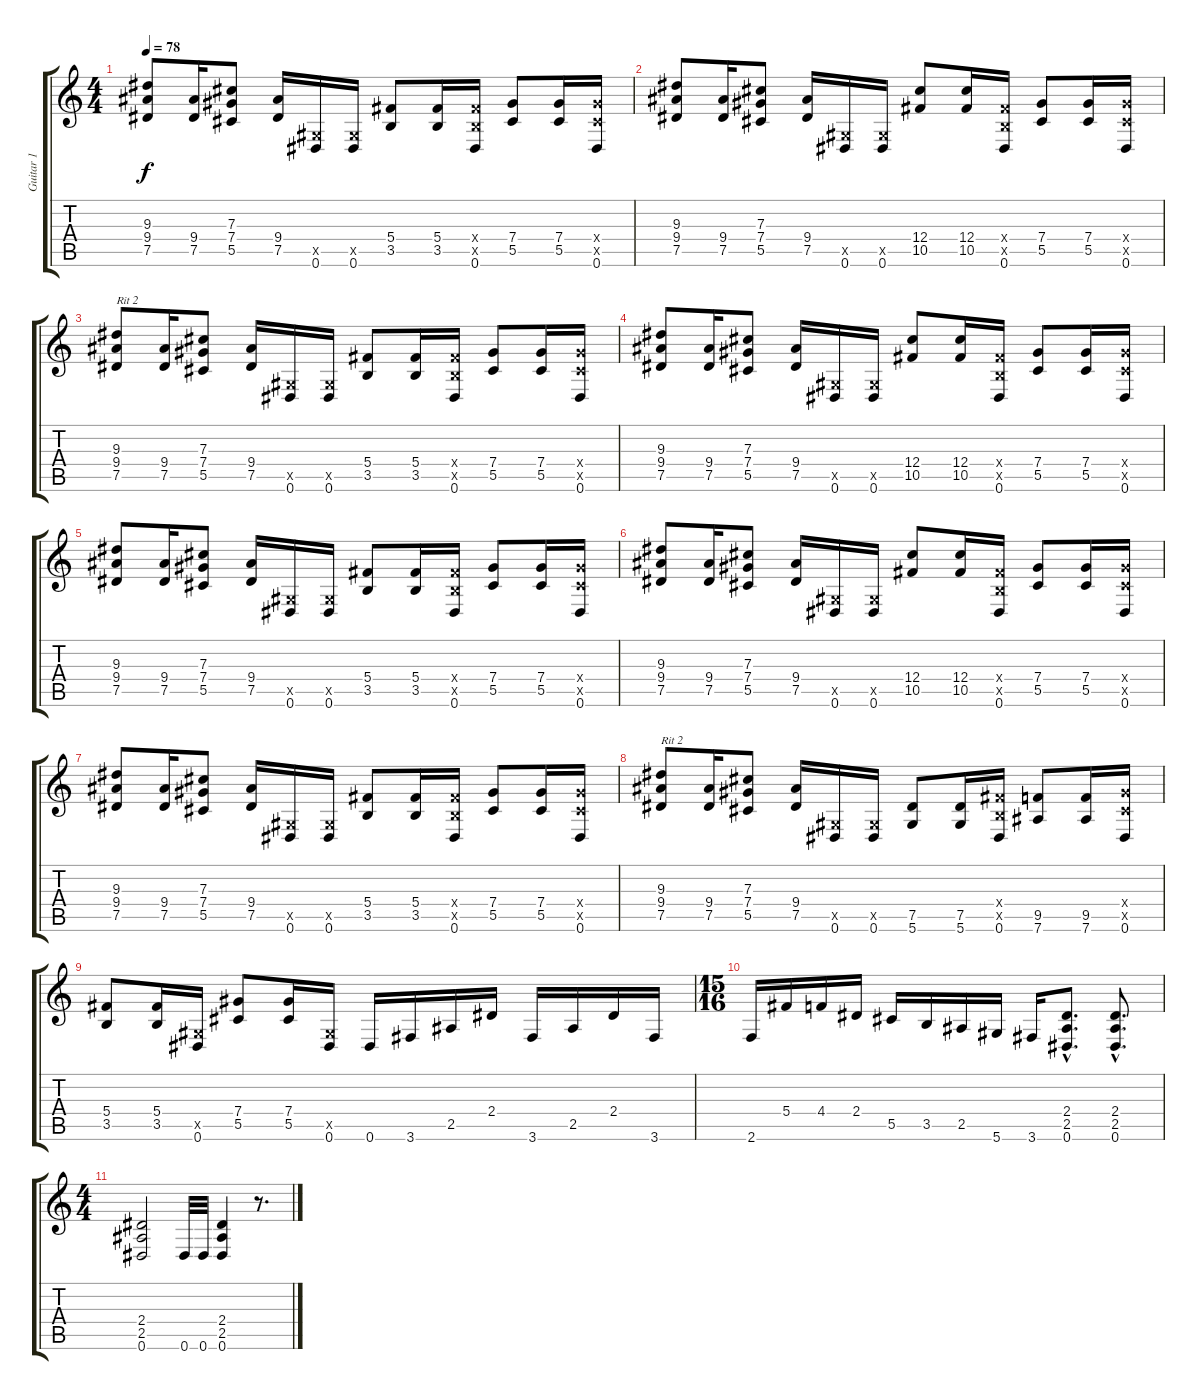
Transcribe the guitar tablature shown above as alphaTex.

\track ("Guitar 1" "Guitar 1") {instrument distortionguitar}
\staff {score tabs}
\tuning (Eb4 Bb3 Gb3 Db3 Ab2 Eb2) {hide}
\ts (4 4)
\tempo 78
\clef g2
\ks c
(9.3 9.4 7.5).8{dy f} (9.4 7.5).16 (7.3 7.4 5.5).8 (9.4 7.5).16 (0.5{x} 0.6).16 (0.5{x} 0.6).16 (5.4 3.5).8 (5.4 3.5).16 (5.4{x} 3.5{x} 0.6).16 (7.4 5.5).8 (7.4 5.5).16 (7.4{x} 5.5{x} 0.6).16 |
(9.3 9.4 7.5).8 (9.4 7.5).16 (7.3 7.4 5.5).8 (9.4 7.5).16 (0.5{x} 0.6).16 (0.5{x} 0.6).16 (12.4 10.5).8 (12.4 10.5).16 (5.4{x} 3.5{x} 0.6).16 (7.4 5.5).8 (7.4 5.5).16 (7.4{x} 5.5{x} 0.6).16 |
(9.3 9.4 7.5).8{txt "Rit 2"} (9.4 7.5).16 (7.3 7.4 5.5).8 (9.4 7.5).16 (0.5{x} 0.6).16 (0.5{x} 0.6).16 (5.4 3.5).8 (5.4 3.5).16 (5.4{x} 3.5{x} 0.6).16 (7.4 5.5).8 (7.4 5.5).16 (7.4{x} 5.5{x} 0.6).16 |
(9.3 9.4 7.5).8 (9.4 7.5).16 (7.3 7.4 5.5).8 (9.4 7.5).16 (0.5{x} 0.6).16 (0.5{x} 0.6).16 (12.4 10.5).8 (12.4 10.5).16 (5.4{x} 3.5{x} 0.6).16 (7.4 5.5).8 (7.4 5.5).16 (7.4{x} 5.5{x} 0.6).16 |
(9.3 9.4 7.5).8 (9.4 7.5).16 (7.3 7.4 5.5).8 (9.4 7.5).16 (0.5{x} 0.6).16 (0.5{x} 0.6).16 (5.4 3.5).8 (5.4 3.5).16 (5.4{x} 3.5{x} 0.6).16 (7.4 5.5).8 (7.4 5.5).16 (7.4{x} 5.5{x} 0.6).16 |
(9.3 9.4 7.5).8 (9.4 7.5).16 (7.3 7.4 5.5).8 (9.4 7.5).16 (0.5{x} 0.6).16 (0.5{x} 0.6).16 (12.4 10.5).8 (12.4 10.5).16 (5.4{x} 3.5{x} 0.6).16 (7.4 5.5).8 (7.4 5.5).16 (7.4{x} 5.5{x} 0.6).16 |
(9.3 9.4 7.5).8 (9.4 7.5).16 (7.3 7.4 5.5).8 (9.4 7.5).16 (0.5{x} 0.6).16 (0.5{x} 0.6).16 (5.4 3.5).8 (5.4 3.5).16 (5.4{x} 3.5{x} 0.6).16 (7.4 5.5).8 (7.4 5.5).16 (7.4{x} 5.5{x} 0.6).16 |
(9.3 9.4 7.5).8{txt "Rit 2"} (9.4 7.5).16 (7.3 7.4 5.5).8 (9.4 7.5).16 (0.5{x} 0.6).16 (0.5{x} 0.6).16 (7.5 5.6).8 (7.5 5.6).16 (5.4{x} 3.5{x} 0.6).16 (9.5 7.6).8 (9.5 7.6).16 (7.4{x} 5.5{x} 0.6).16 |
(5.4 3.5).8 (5.4 3.5).16 (0.5{x} 0.6).16 (7.4 5.5).8 (7.4 5.5).16 (0.5{x} 0.6).16 0.6.16 3.6.16 2.5.16 2.4.16 3.6.16 2.5.16 2.4.16 3.6.16 |
\ts (15 16)
2.6.16 5.4.16 4.4.16 2.4.16 5.5.16 3.5.16 2.5.16 5.6.16 3.6.16 (2.4{hac} 2.5{hac} 0.6{hac}).8{d} (2.4{hac} 2.5{hac} 0.6{hac}).8{d} |
\ts (4 4)
(2.4 2.5 0.6).2 0.6.32 0.6.32 (2.4 2.5 0.6).4 r.8{d}
